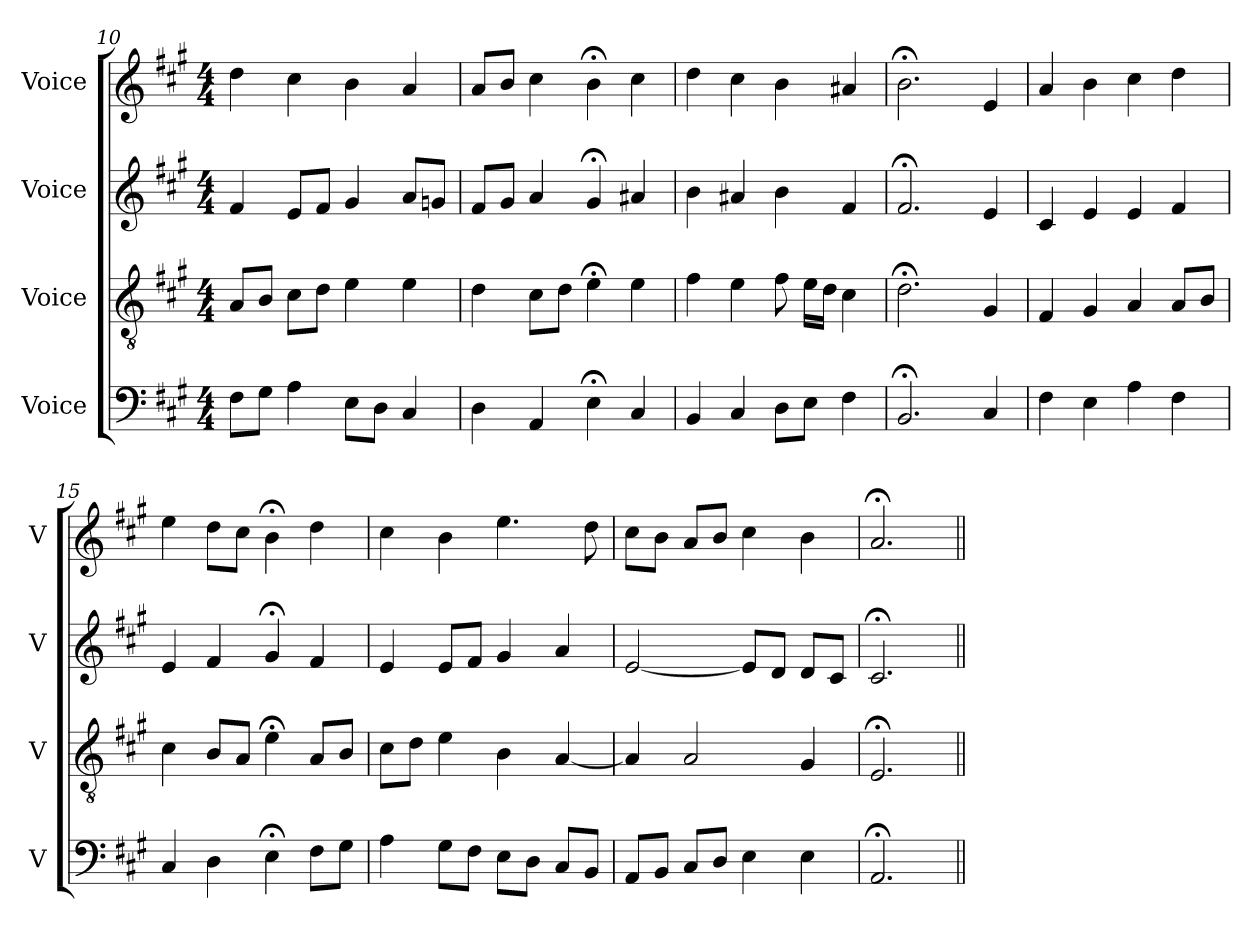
**kern	**kern	**kern	**kern
*part4	*part3	*part2	*part1
*staff4	*staff3	*staff2	*staff1
*I"Voice	*I"Voice	*I"Voice	*I"Voice
*I'V	*I'V	*I'V	*I'V
*clefF4	*clefGv2	*clefG2	*clefG2
*k[f#c#g#]	*k[f#c#g#]	*k[f#c#g#]	*k[f#c#g#]
*M4/4	*M4/4	*M4/4	*M4/4
=10	=10	=10	=10
8F#\L	8A/L	4f#/	4dd\
8G#\J	8B/J	.	.
4A\	8c#\L	8e/L	4cc#\
.	8d\J	8f#/J	.
8E\L	4e\	4g#/	4b\
8D\J	.	.	.
4C#/	4e\	8a/L	4a/
.	.	8gn/J	.
!!LO:LB:g=z
=11	=11	=11	=11
4D\	4d\	8f#/L	8a/L
.	.	8g#/J	8b/J
4AA/	8c#\L	4a/	4cc#\
.	8d\J	.	.
4E;\	4e;\	4g#;/	4b;\
4C#/	4e\	4a#X/	4cc#\
=12	=12	=12	=12
4BB/	4f#\	4b\	4dd\
4C#/	4e\	4a#X/	4cc#\
8D\L	8f#\	4b\	4b\
8E\J	16e\LL	.	.
.	16d\JJ	.	.
4F#\	4c#\	4f#/	4a#X/
=13	=13	=13	=13
2.BB;/	2.d;\	2.f#;/	2.b;\
4C#/	4G#/	4e/	4e/
=14	=14	=14	=14
4F#\	4F#/	4c#/	4a/
4E\	4G#/	4e/	4b\
4A\	4A/	4e/	4cc#\
4F#\	8A/L	4f#/	4dd\
.	8B/J	.	.
=15	=15	=15	=15
4C#/	4c#\	4e/	4ee\
4D\	8B/L	4f#/	8dd\L
.	8A/J	.	8cc#\J
4E;\	4e;\	4g#;/	4b;\
8F#\L	8A/L	4f#/	4dd\
8G#\J	8B/J	.	.
=16	=16	=16	=16
4A\	8c#\L	4e/	4cc#\
.	8d\J	.	.
8G#\L	4e\	8e/L	4b\
8F#\J	.	8f#/J	.
8E\L	4B\	4g#/	4.ee\
8D\J	.	.	.
8C#/L	[4A/	4a/	.
8BB/J	.	.	8dd\
!!LO:PB:g=z
=17	=17	=17	=17
8AA/L	4A/]	[2e/	8cc#\L
8BB/J	.	.	8b\J
8C#/L	2A/	.	8a/L
8D/J	.	.	8b/J
4E\	.	8e/L]	4cc#\
.	.	8d/J	.
4E\	4G#/	8d/L	4b\
.	.	8c#/J	.
=18	=18	=18	=18
2.AA;/	2.E;/	2.c#;/	2.a;/
=||	=||	=||	=||
*-	*-	*-	*-
